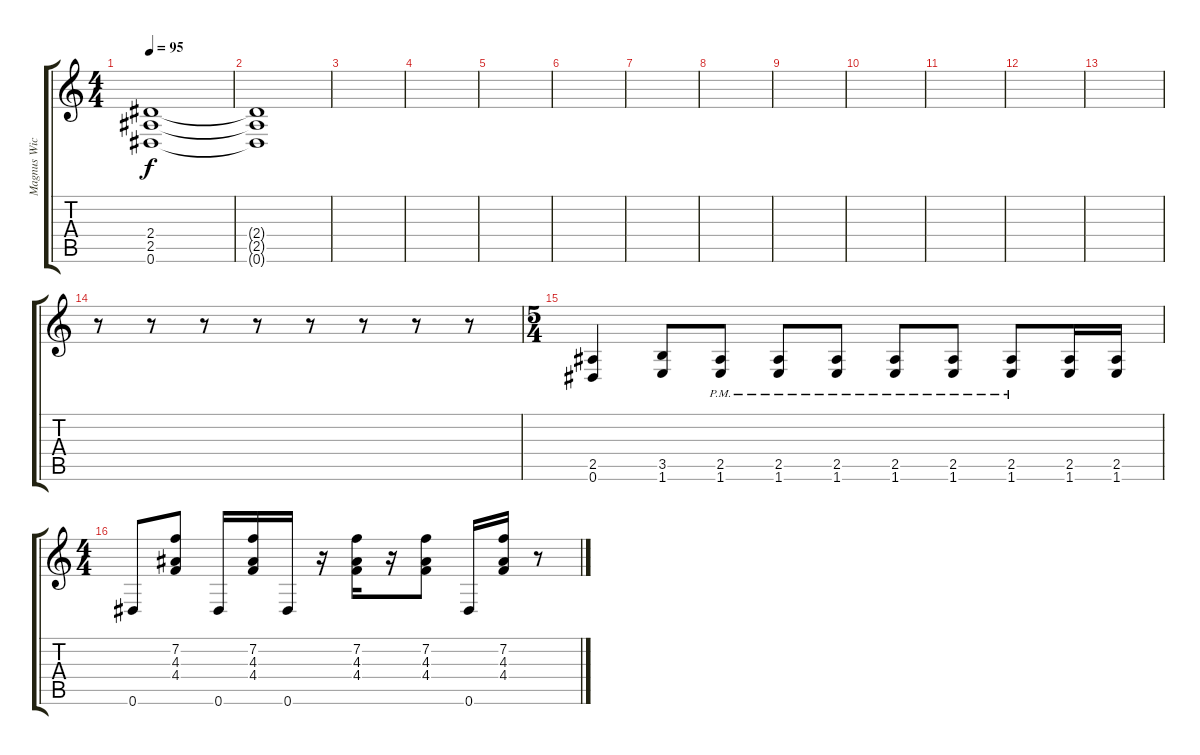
\track ("Magnus Wichmann" "Magnus Wic") {instrument overdrivenguitar}
\staff {score tabs}
\tuning (Eb4 Bb3 Gb3 Db3 Ab2 Eb2) {hide}
\ts (4 4)
\tempo 95
\clef g2
\ks c
(2.4{t} 2.5{t} 0.6{t}).1{dy f} |
(2.4{t} 2.5{t} 0.6{t}).1 |
|
|
|
|
|
|
|
|
|
|
|
r.8 r.8 r.8 r.8 r.8 r.8 r.8 r.8 |
\ts (5 4)
(2.5 0.6).4{volume 13} (3.5 1.6).8 (2.5{pm} 1.6{pm}).8 (2.5{pm} 1.6{pm}).8 (2.5{pm} 1.6{pm}).8 (2.5{pm} 1.6{pm}).8 (2.5{pm} 1.6{pm}).8 (2.5{pm} 1.6{pm}).8 (2.5 1.6).16 (2.5 1.6).16 |
\ts (4 4)
0.6.8 (7.2 4.3 4.4).8 0.6.16 (7.2 4.3 4.4).16 0.6.16 r.16 (7.2 4.3 4.4).16 r.16 (7.2 4.3 4.4).8 0.6.16 (7.2 4.3 4.4).16 r.8
